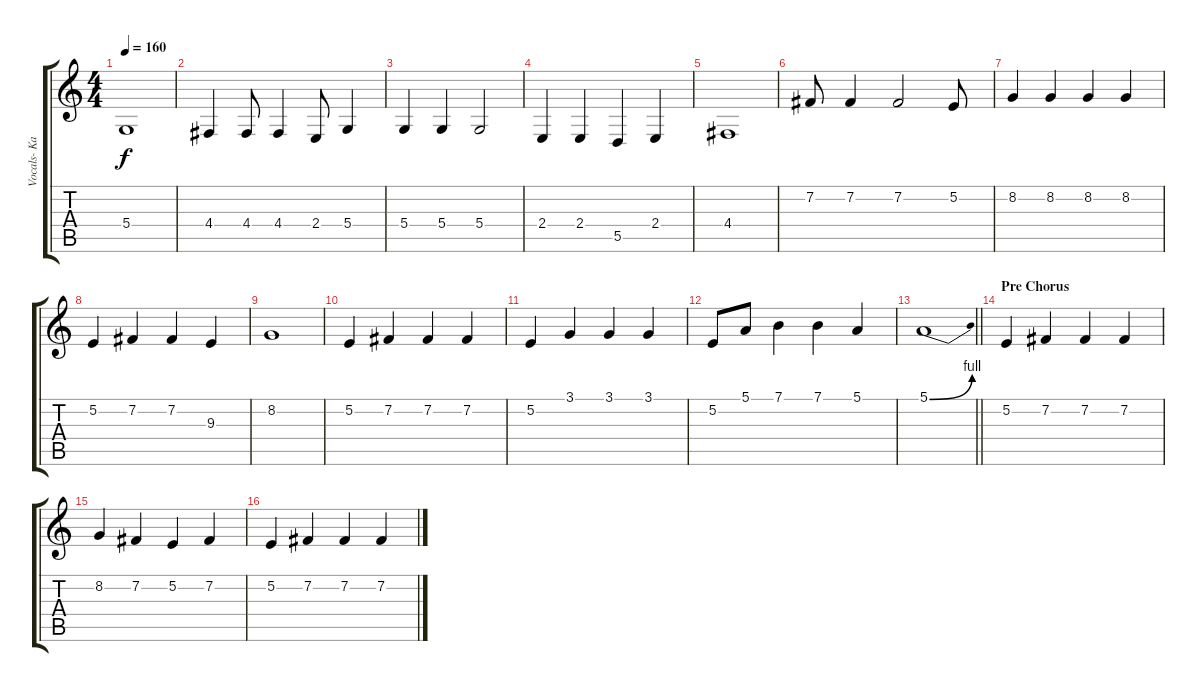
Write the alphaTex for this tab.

\track ("Vocals- Kai Hansen" "Vocals- Ka") {instrument synthvoice}
\staff {score tabs}
\tuning (E4 B3 G3 D3 A2 E2) {hide}
\ts (4 4)
\tempo 160
\clef g2
\ks c
5.4.1{dy f} |
4.4.4 4.4.8 4.4.4 2.4.8 5.4.4 |
5.4.4 5.4.4 5.4.2 |
2.4.4 2.4.4 5.5.4 2.4.4 |
4.4.1 |
7.2.8 7.2.4 7.2.2 5.2.8 |
8.2.4 8.2.4 8.2.4 8.2.4 |
5.2.4 7.2.4 7.2.4 9.3.4 |
8.2.1 |
5.2.4 7.2.4 7.2.4 7.2.4 |
5.2.4 3.1.4 3.1.4 3.1.4 |
5.2.8 5.1.8 7.1.4 7.1.4 5.1.4 |
\barLineRight lightlight
5.1{be (bend 0 0 60 4)}.1 |
\section ("" "Pre Chorus")
5.2.4 7.2.4 7.2.4 7.2.4 |
8.2.4 7.2.4 5.2.4 7.2.4 |
5.2.4 7.2.4 7.2.4 7.2.4
